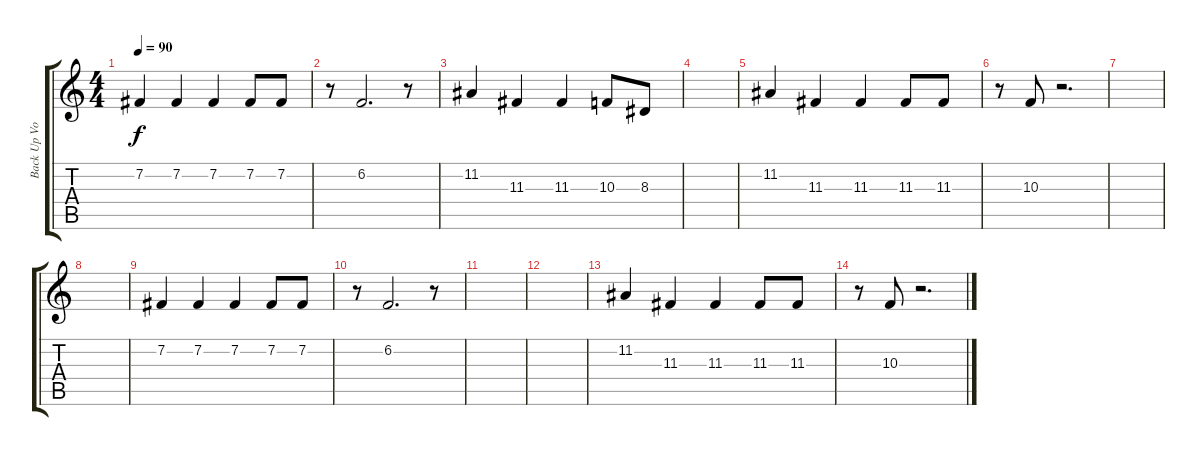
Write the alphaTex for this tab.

\track ("Back Up Vocals" "Back Up Vo") {instrument lead6voice}
\staff {score tabs}
\tuning (E4 B3 G3 D3 A2 E2) {hide}
\ts (4 4)
\tempo 90
\clef g2
\ks c
7.2.4{dy f} 7.2.4 7.2.4 7.2.8 7.2.8 |
r.8 6.2.2{d} r.8 |
11.2.4 11.3.4 11.3.4 10.3.8 8.3.8 |
|
11.2.4 11.3.4 11.3.4 11.3.8 11.3.8 |
r.8 10.3.8 r.2{d} |
|
|
7.2.4 7.2.4 7.2.4 7.2.8 7.2.8 |
r.8 6.2.2{d} r.8 |
|
|
11.2.4 11.3.4 11.3.4 11.3.8 11.3.8 |
r.8 10.3.8 r.2{d}
